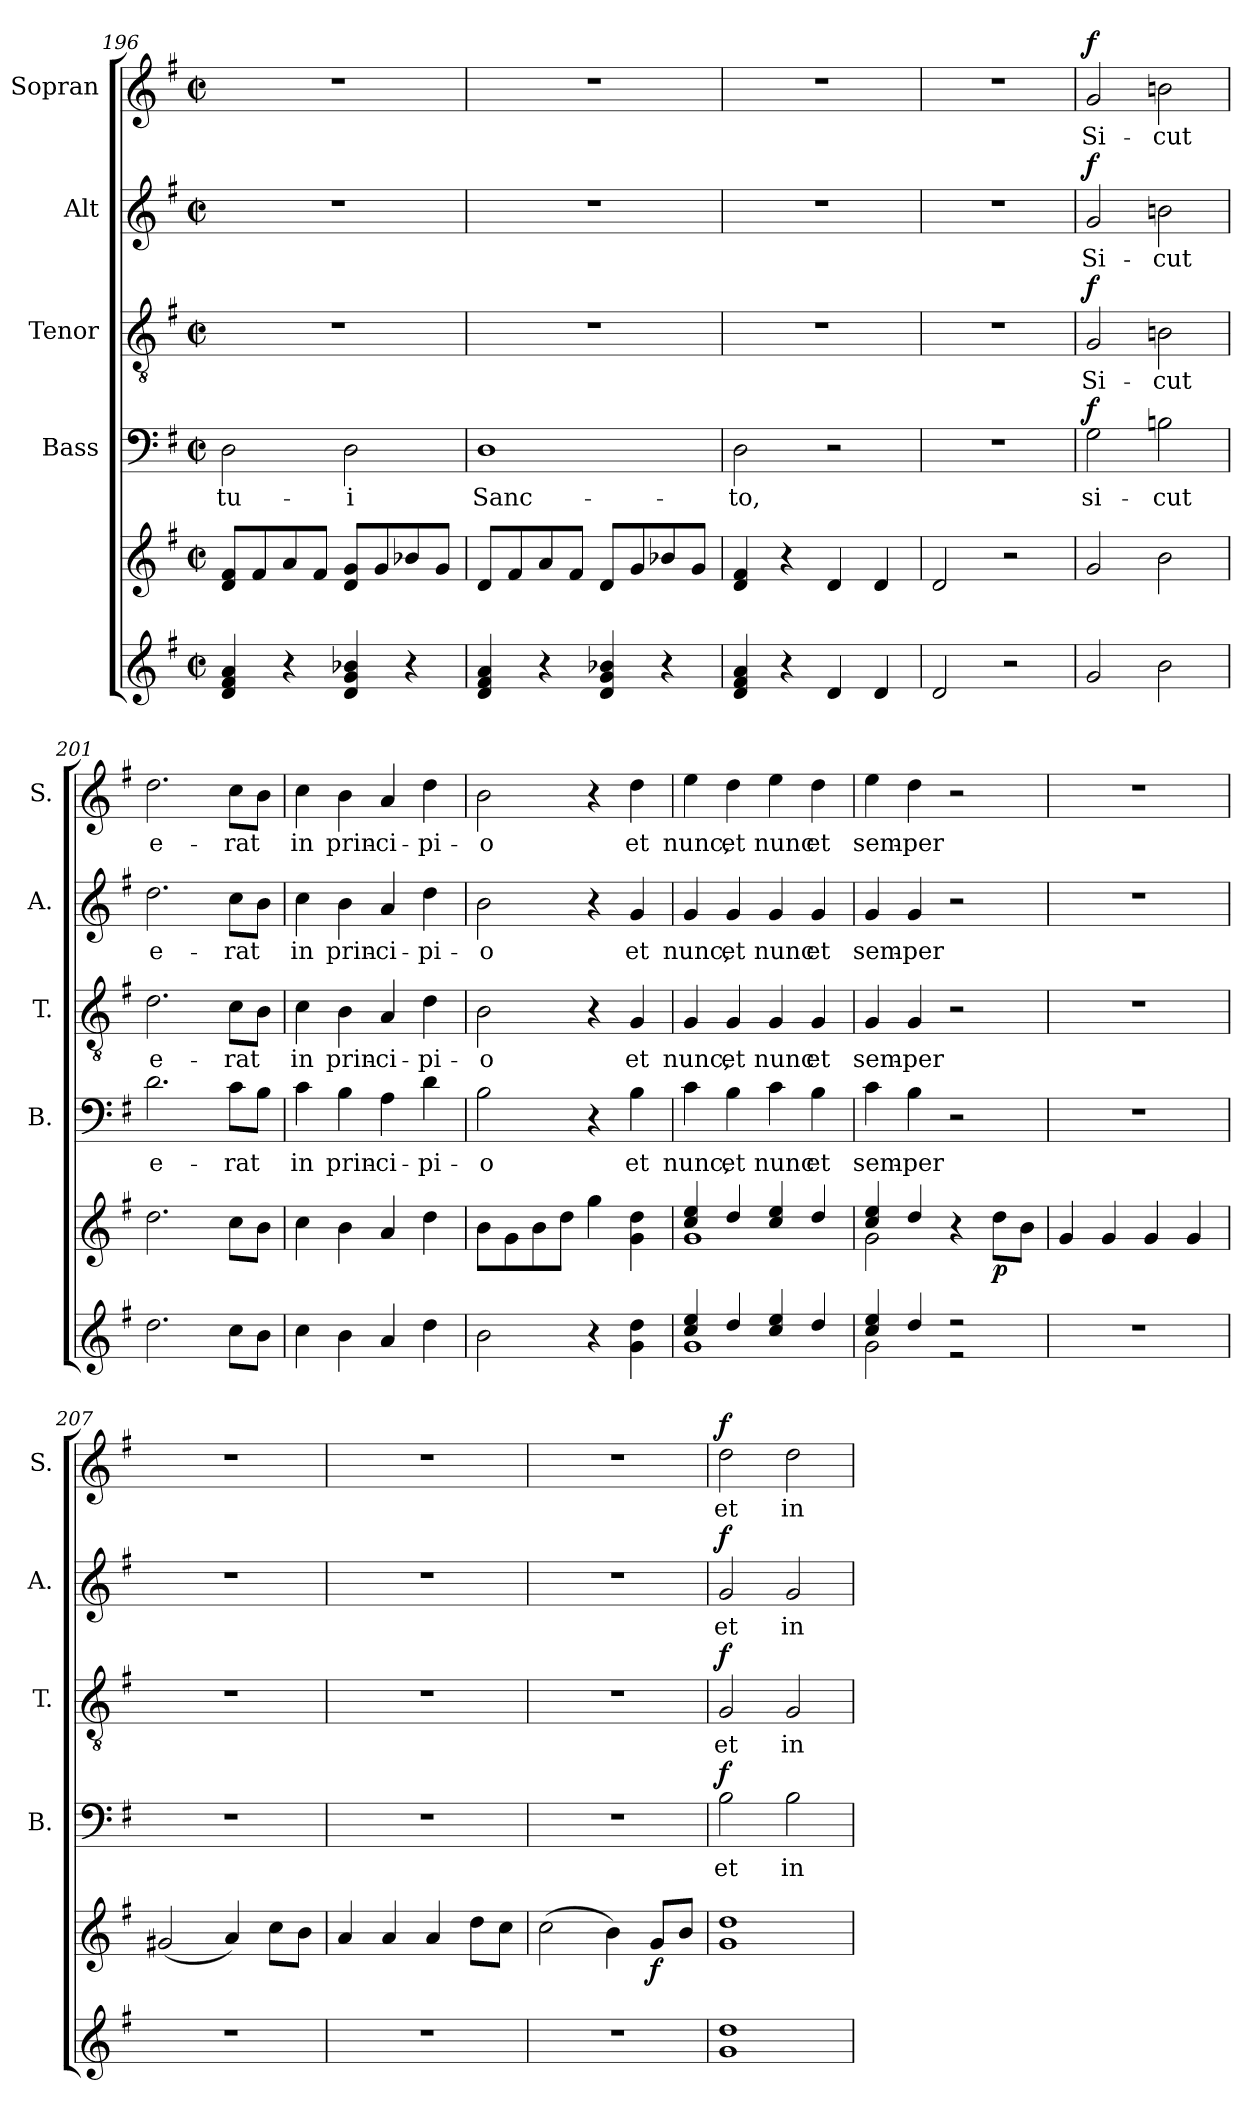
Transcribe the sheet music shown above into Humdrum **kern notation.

**kern	**kern	**dynam	**kern	**text	**dynam	**kern	**text	**dynam	**kern	**text	**dynam	**kern	**text	**dynam
*part6	*part5	*part5	*part4	*part4	*part4	*part3	*part3	*part3	*part2	*part2	*part2	*part1	*part1	*part1
*staff6	*staff5	*staff5	*staff4	*staff4	*staff4	*staff3	*staff3	*staff3	*staff2	*staff2	*staff2	*staff1	*staff1	*staff1
*	*	*	*I"Bass	*	*	*I"Tenor	*	*	*I"Alt	*	*	*I"Sopran	*	*
*	*	*	*I'B.	*	*	*I'T.	*	*	*I'A.	*	*	*I'S.	*	*
*clefG2	*clefG2	*	*clefF4	*	*	*clefGv2	*	*	*clefG2	*	*	*clefG2	*	*
*k[f#]	*k[f#]	*	*k[f#]	*	*	*k[f#]	*	*	*k[f#]	*	*	*k[f#]	*	*
*G:	*G:	*	*G:	*	*	*G:	*	*	*G:	*	*	*G:	*	*
*M2/2	*M2/2	*	*M2/2	*	*	*M2/2	*	*	*M2/2	*	*	*M2/2	*	*
*met(c|)	*met(c|)	*	*met(c|)	*	*	*met(c|)	*	*	*met(c|)	*	*	*met(c|)	*	*
=196	=196	=196	=196	=196	=196	=196	=196	=196	=196	=196	=196	=196	=196	=196
!	!	!	!	!LO:LY:b	!	!	!	!	!	!	!	!	!	!
4d/ 4f#/ 4a/	8d/ 8f#/L	.	2D\	-tu-	.	1r	.	.	1r	.	.	1r	.	.
.	8f#/	.	.	.	.	.	.	.	.	.	.	.	.	.
4r	8a/	.	.	.	.	.	.	.	.	.	.	.	.	.
.	8f#/J	.	.	.	.	.	.	.	.	.	.	.	.	.
!	!	!	!	!LO:LY:b	!	!	!	!	!	!	!	!	!	!
4d/ 4g/ 4b-X/	8d/ 8g/L	.	2D\	-i	.	.	.	.	.	.	.	.	.	.
.	8g/	.	.	.	.	.	.	.	.	.	.	.	.	.
4r	8b-X/	.	.	.	.	.	.	.	.	.	.	.	.	.
.	8g/J	.	.	.	.	.	.	.	.	.	.	.	.	.
=197	=197	=197	=197	=197	=197	=197	=197	=197	=197	=197	=197	=197	=197	=197
!	!	!	!	!LO:LY:b	!	!	!	!	!	!	!	!	!	!
4d/ 4f#/ 4a/	8d/L	.	1D	Sanc-	.	1r	.	.	1r	.	.	1r	.	.
.	8f#/	.	.	.	.	.	.	.	.	.	.	.	.	.
4r	8a/	.	.	.	.	.	.	.	.	.	.	.	.	.
.	8f#/J	.	.	.	.	.	.	.	.	.	.	.	.	.
4d/ 4g/ 4b-X/	8d/L	.	.	.	.	.	.	.	.	.	.	.	.	.
.	8g/	.	.	.	.	.	.	.	.	.	.	.	.	.
4r	8b-X/	.	.	.	.	.	.	.	.	.	.	.	.	.
.	8g/J	.	.	.	.	.	.	.	.	.	.	.	.	.
!!LO:PB:g=z
=198	=198	=198	=198	=198	=198	=198	=198	=198	=198	=198	=198	=198	=198	=198
!	!	!	!	!LO:LY:b	!	!	!	!	!	!	!	!	!	!
4d/ 4f#/ 4a/	4d/ 4f#/	.	2D\	-to,	.	1r	.	.	1r	.	.	1r	.	.
4r	4r	.	.	.	.	.	.	.	.	.	.	.	.	.
4d/	4d/	.	2r	.	.	.	.	.	.	.	.	.	.	.
4d/	4d/	.	.	.	.	.	.	.	.	.	.	.	.	.
=199	=199	=199	=199	=199	=199	=199	=199	=199	=199	=199	=199	=199	=199	=199
2d/	2d/	.	1r	.	.	1r	.	.	1r	.	.	1r	.	.
2r	2r	.	.	.	.	.	.	.	.	.	.	.	.	.
=200	=200	=200	=200	=200	=200	=200	=200	=200	=200	=200	=200	=200	=200	=200
!	!	!	!	!LO:LY:b	!LO:DY:a	!	!LO:LY:b	!LO:DY:a	!	!LO:LY:b	!LO:DY:a	!	!LO:LY:b	!LO:DY:a
2g/	2g/	.	2G\	si-	f	2G/	Si-	f	2g/	Si-	f	2g/	Si-	f
!	!	!	!	!LO:LY:b	!	!	!LO:LY:b	!	!	!LO:LY:b	!	!	!LO:LY:b	!
2b\	2b\	.	2Bn\	-cut	.	2Bn\	-cut	.	2bn\	-cut	.	2bn\	-cut	.
=201	=201	=201	=201	=201	=201	=201	=201	=201	=201	=201	=201	=201	=201	=201
!	!	!	!	!LO:LY:b	!	!	!LO:LY:b	!	!	!LO:LY:b	!	!	!LO:LY:b	!
2.dd\	2.dd\	.	2.d\	e-	.	2.d\	e-	.	2.dd\	e-	.	2.dd\	e-	.
!	!	!	!	!LO:LY:b	!	!	!LO:LY:b	!	!	!LO:LY:b	!	!	!LO:LY:b	!
8cc\L	8cc\L	.	8c\L	-rat	.	8c\L	-rat	.	8cc\L	-rat	.	8cc\L	-rat	.
8b\J	8b\J	.	8B\J	.	.	8B\J	.	.	8b\J	.	.	8b\J	.	.
=202	=202	=202	=202	=202	=202	=202	=202	=202	=202	=202	=202	=202	=202	=202
!	!	!	!	!LO:LY:b	!	!	!LO:LY:b	!	!	!LO:LY:b	!	!	!LO:LY:b	!
4cc\	4cc\	.	4c\	in	.	4c\	in	.	4cc\	in	.	4cc\	in	.
!	!	!	!	!LO:LY:b	!	!	!LO:LY:b	!	!	!LO:LY:b	!	!	!LO:LY:b	!
4b\	4b\	.	4B\	prin-	.	4B\	prin-	.	4b\	prin-	.	4b\	prin-	.
!	!	!	!	!LO:LY:b	!	!	!LO:LY:b	!	!	!LO:LY:b	!	!	!LO:LY:b	!
4a/	4a/	.	4A\	-ci-	.	4A/	-ci-	.	4a/	-ci-	.	4a/	-ci-	.
!	!	!	!	!LO:LY:b	!	!	!LO:LY:b	!	!	!LO:LY:b	!	!	!LO:LY:b	!
4dd\	4dd\	.	4d\	-pi-	.	4d\	-pi-	.	4dd\	-pi-	.	4dd\	-pi-	.
!!LO:LB:g=z
=203	=203	=203	=203	=203	=203	=203	=203	=203	=203	=203	=203	=203	=203	=203
!	!	!	!	!LO:LY:b	!	!	!LO:LY:b	!	!	!LO:LY:b	!	!	!LO:LY:b	!
2b\	8b\L	.	2B\	-o	.	2B\	-o	.	2b\	-o	.	2b\	-o	.
.	8g\	.	.	.	.	.	.	.	.	.	.	.	.	.
.	8b\	.	.	.	.	.	.	.	.	.	.	.	.	.
.	8dd\J	.	.	.	.	.	.	.	.	.	.	.	.	.
4r	4gg\	.	4r	.	.	4r	.	.	4r	.	.	4r	.	.
!	!	!	!	!LO:LY:b	!	!	!LO:LY:b	!	!	!LO:LY:b	!	!	!LO:LY:b	!
4g\ 4dd\	4g\ 4dd\	.	4B\	et	.	4G/	et	.	4g/	et	.	4dd\	et	.
=204	=204	=204	=204	=204	=204	=204	=204	=204	=204	=204	=204	=204	=204	=204
*^	*^	*	*	*	*	*	*	*	*	*	*	*	*	*
!	!	!	!	!	!	!LO:LY:b	!	!	!LO:LY:b	!	!	!LO:LY:b	!	!	!LO:LY:b	!
4cc/ 4ee/	1g	4cc/ 4ee/	1g	.	4c\	nunc,	.	4G/	nunc,	.	4g/	nunc,	.	4ee\	nunc,	.
!	!	!	!	!	!	!LO:LY:b	!	!	!LO:LY:b	!	!	!LO:LY:b	!	!	!LO:LY:b	!
4dd/	.	4dd/	.	.	4B\	et	.	4G/	et	.	4g/	et	.	4dd\	et	.
!	!	!	!	!	!	!LO:LY:b	!	!	!LO:LY:b	!	!	!LO:LY:b	!	!	!LO:LY:b	!
4cc/ 4ee/	.	4cc/ 4ee/	.	.	4c\	nunc	.	4G/	nunc	.	4g/	nunc	.	4ee\	nunc	.
!	!	!	!	!	!	!LO:LY:b	!	!	!LO:LY:b	!	!	!LO:LY:b	!	!	!LO:LY:b	!
4dd/	.	4dd/	.	.	4B\	et	.	4G/	et	.	4g/	et	.	4dd\	et	.
=205	=205	=205	=205	=205	=205	=205	=205	=205	=205	=205	=205	=205	=205	=205	=205	=205
!	!	!	!	!	!	!LO:LY:b	!	!	!LO:LY:b	!	!	!LO:LY:b	!	!	!LO:LY:b	!
4cc/ 4ee/	2g\	4cc/ 4ee/	2g\	.	4c\	sem-	.	4G/	sem-	.	4g/	sem-	.	4ee\	sem-	.
!	!	!	!	!	!	!LO:LY:b	!	!	!LO:LY:b	!	!	!LO:LY:b	!	!	!LO:LY:b	!
4dd/	.	4dd/	.	.	4B\	-per	.	4G/	-per	.	4g/	-per	.	4dd\	-per	.
2r	2r	4r	2ryy	.	2r	.	.	2r	.	.	2r	.	.	2r	.	.
!	!	!	!	!LO:DY:b	!	!	!	!	!	!	!	!	!	!	!	!
.	.	8dd\L	.	p	.	.	.	.	.	.	.	.	.	.	.	.
.	.	8b\J	.	.	.	.	.	.	.	.	.	.	.	.	.	.
*v	*v	*	*	*	*	*	*	*	*	*	*	*	*	*	*	*
*	*v	*v	*	*	*	*	*	*	*	*	*	*	*	*	*
=206	=206	=206	=206	=206	=206	=206	=206	=206	=206	=206	=206	=206	=206	=206
1r	4g/	.	1r	.	.	1r	.	.	1r	.	.	1r	.	.
.	4g/	.	.	.	.	.	.	.	.	.	.	.	.	.
.	4g/	.	.	.	.	.	.	.	.	.	.	.	.	.
.	4g/	.	.	.	.	.	.	.	.	.	.	.	.	.
=207	=207	=207	=207	=207	=207	=207	=207	=207	=207	=207	=207	=207	=207	=207
1r	(<2g#X/	.	1r	.	.	1r	.	.	1r	.	.	1r	.	.
.	4a/)	.	.	.	.	.	.	.	.	.	.	.	.	.
.	8cc\L	.	.	.	.	.	.	.	.	.	.	.	.	.
.	8b\J	.	.	.	.	.	.	.	.	.	.	.	.	.
!!LO:PB:g=z
=208	=208	=208	=208	=208	=208	=208	=208	=208	=208	=208	=208	=208	=208	=208
1r	4a/	.	1r	.	.	1r	.	.	1r	.	.	1r	.	.
.	4a/	.	.	.	.	.	.	.	.	.	.	.	.	.
.	4a/	.	.	.	.	.	.	.	.	.	.	.	.	.
.	8dd\L	.	.	.	.	.	.	.	.	.	.	.	.	.
.	8cc\J	.	.	.	.	.	.	.	.	.	.	.	.	.
=209	=209	=209	=209	=209	=209	=209	=209	=209	=209	=209	=209	=209	=209	=209
1r	(>2cc\	.	1r	.	.	1r	.	.	1r	.	.	1r	.	.
.	4b\)	.	.	.	.	.	.	.	.	.	.	.	.	.
!	!	!LO:DY:b	!	!	!	!	!	!	!	!	!	!	!	!
.	8g/L	f	.	.	.	.	.	.	.	.	.	.	.	.
.	8b/J	.	.	.	.	.	.	.	.	.	.	.	.	.
=210	=210	=210	=210	=210	=210	=210	=210	=210	=210	=210	=210	=210	=210	=210
!	!	!	!	!LO:LY:b	!LO:DY:a	!	!LO:LY:b	!LO:DY:a	!	!LO:LY:b	!LO:DY:a	!	!LO:LY:b	!LO:DY:a
1g 1dd	1g 1dd	.	2B\	et	f	2G/	et	f	2g/	et	f	2dd\	et	f
!	!	!	!	!LO:LY:b	!	!	!LO:LY:b	!	!	!LO:LY:b	!	!	!LO:LY:b	!
.	.	.	2B\	in	.	2G/	in	.	2g/	in	.	2dd\	in	.
=	=	=	=	=	=	=	=	=	=	=	=	=	=	=
*-	*-	*-	*-	*-	*-	*-	*-	*-	*-	*-	*-	*-	*-	*-
